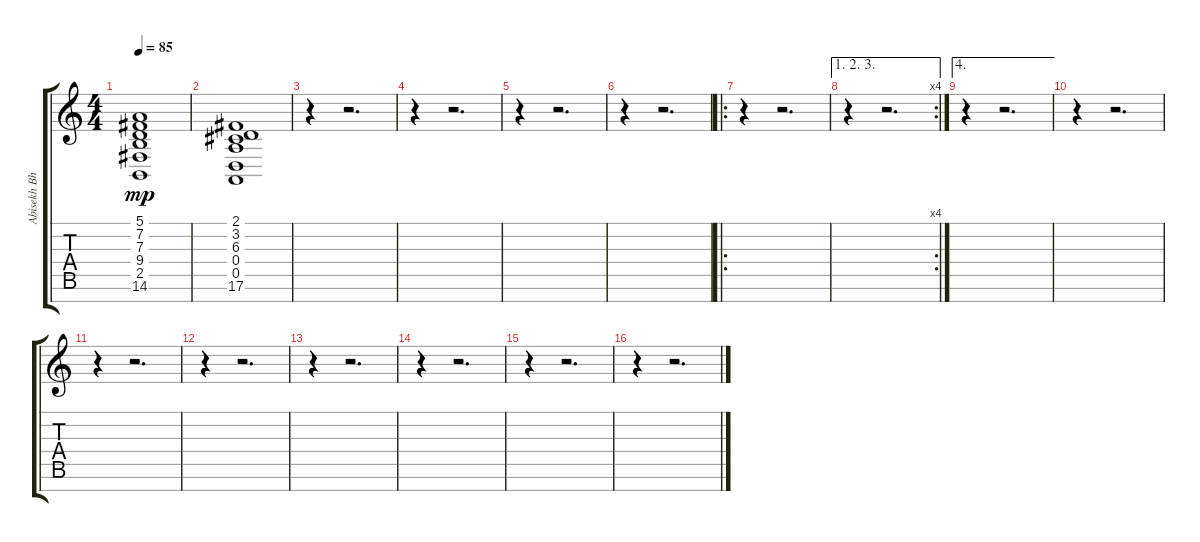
\track ("Abisekh Bhadra - Piano" "Abisekh Bh") {instrument electricpiano1}
\staff {score tabs}
\tuning (E4 B3 G3 D3 A2 E2 B1) {hide}
\ts (4 4)
\tempo 85
\clef g2
\ks c
(5.1 7.2 7.3 9.4 2.5 14.6).1{dy mp} |
(2.1 3.2 6.3 0.4 0.5 17.6).1 |
r.4 r.2{d} |
r.4 r.2{d} |
r.4 r.2{d} |
r.4 r.2{d} |
\ro
r.4 r.2{d} |
\ae (1 2 3)
\rc 4
r.4 r.2{d} |
\ae 4
r.4 r.2{d} |
r.4 r.2{d} |
r.4 r.2{d} |
r.4 r.2{d} |
r.4 r.2{d} |
r.4 r.2{d} |
r.4 r.2{d} |
r.4 r.2{d}
